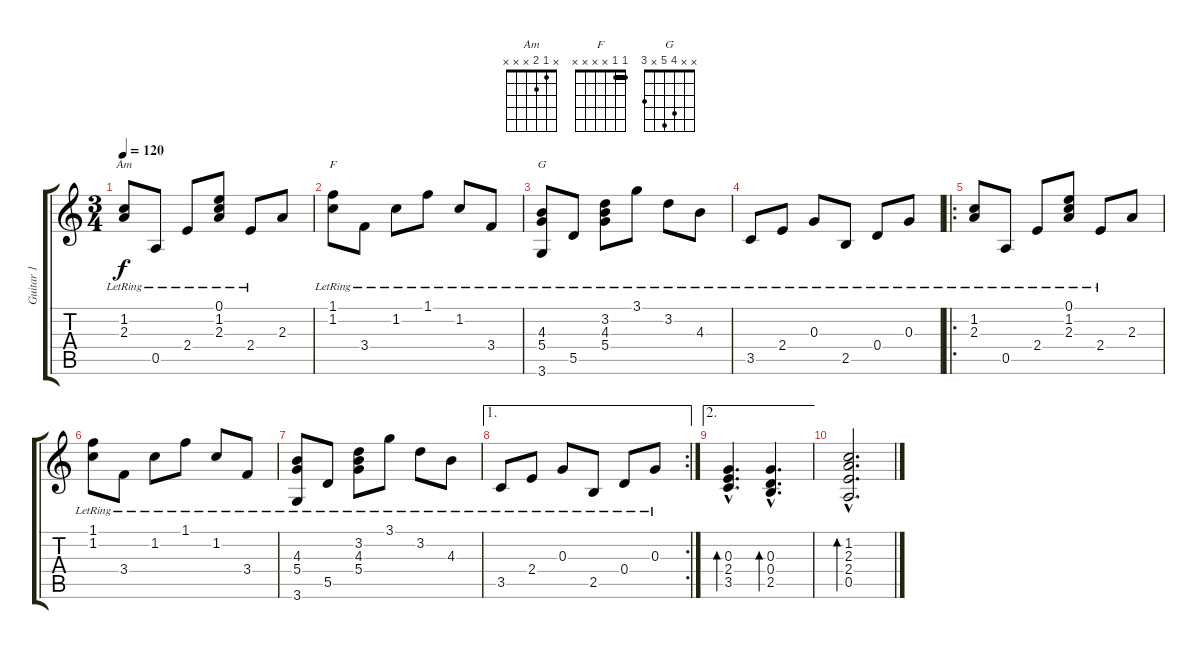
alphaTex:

\track ("Guitar 1" "Guitar 1") {instrument acousticguitarsteel}
\staff {score tabs}
\tuning (E4 B3 G3 D3 A2 E2) {hide}
\chord ("Am" x 1 2 x x x)
\chord ("F" 1 1 x x x x) {barre 1}
\chord ("G" x x 4 5 x 3)
\ts (3 4)
\tempo 120
\clef g2
\ks c
(1.2{lr} 2.3{lr}).8{ch "Am" dy f} 0.5{lr}.8 2.4{lr}.8 (0.1{lr} 1.2{lr} 2.3{lr}).8 2.4{lr}.8 2.3.8 |
(1.1{lr} 1.2{lr}).8{ch "F"} 3.4{lr}.8 1.2{lr}.8 1.1{lr}.8 1.2{lr}.8 3.4{lr}.8 |
(4.3{lr} 5.4{lr} 3.6{lr}).8{ch "G"} 5.5{lr}.8 (3.2{lr} 4.3{lr} 5.4{lr}).8 3.1{lr}.8 3.2{lr}.8 4.3{lr}.8 |
3.5{lr}.8 2.4{lr}.8 0.3{lr}.8 2.5{lr}.8 0.4{lr}.8 0.3{lr}.8 |
\ro
(1.2{lr} 2.3{lr}).8 0.5{lr}.8 2.4{lr}.8 (0.1{lr} 1.2{lr} 2.3{lr}).8 2.4{lr}.8 2.3.8 |
(1.1{lr} 1.2{lr}).8 3.4{lr}.8 1.2{lr}.8 1.1{lr}.8 1.2{lr}.8 3.4{lr}.8 |
(4.3{lr} 5.4{lr} 3.6{lr}).8 5.5{lr}.8 (3.2{lr} 4.3{lr} 5.4{lr}).8 3.1{lr}.8 3.2{lr}.8 4.3{lr}.8 |
\ae 1
\rc 2
3.5{lr}.8 2.4{lr}.8 0.3{lr}.8 2.5{lr}.8 0.4{lr}.8 0.3{lr}.8 |
\ae 2
(0.3{hac} 2.4{hac} 3.5{hac}).4{d bd 120} (0.3{hac} 0.4{hac} 2.5{hac}).4{d bd 240} |
(1.2{hac} 2.3{hac} 2.4{hac} 0.5{hac}).2{d bd 480}
